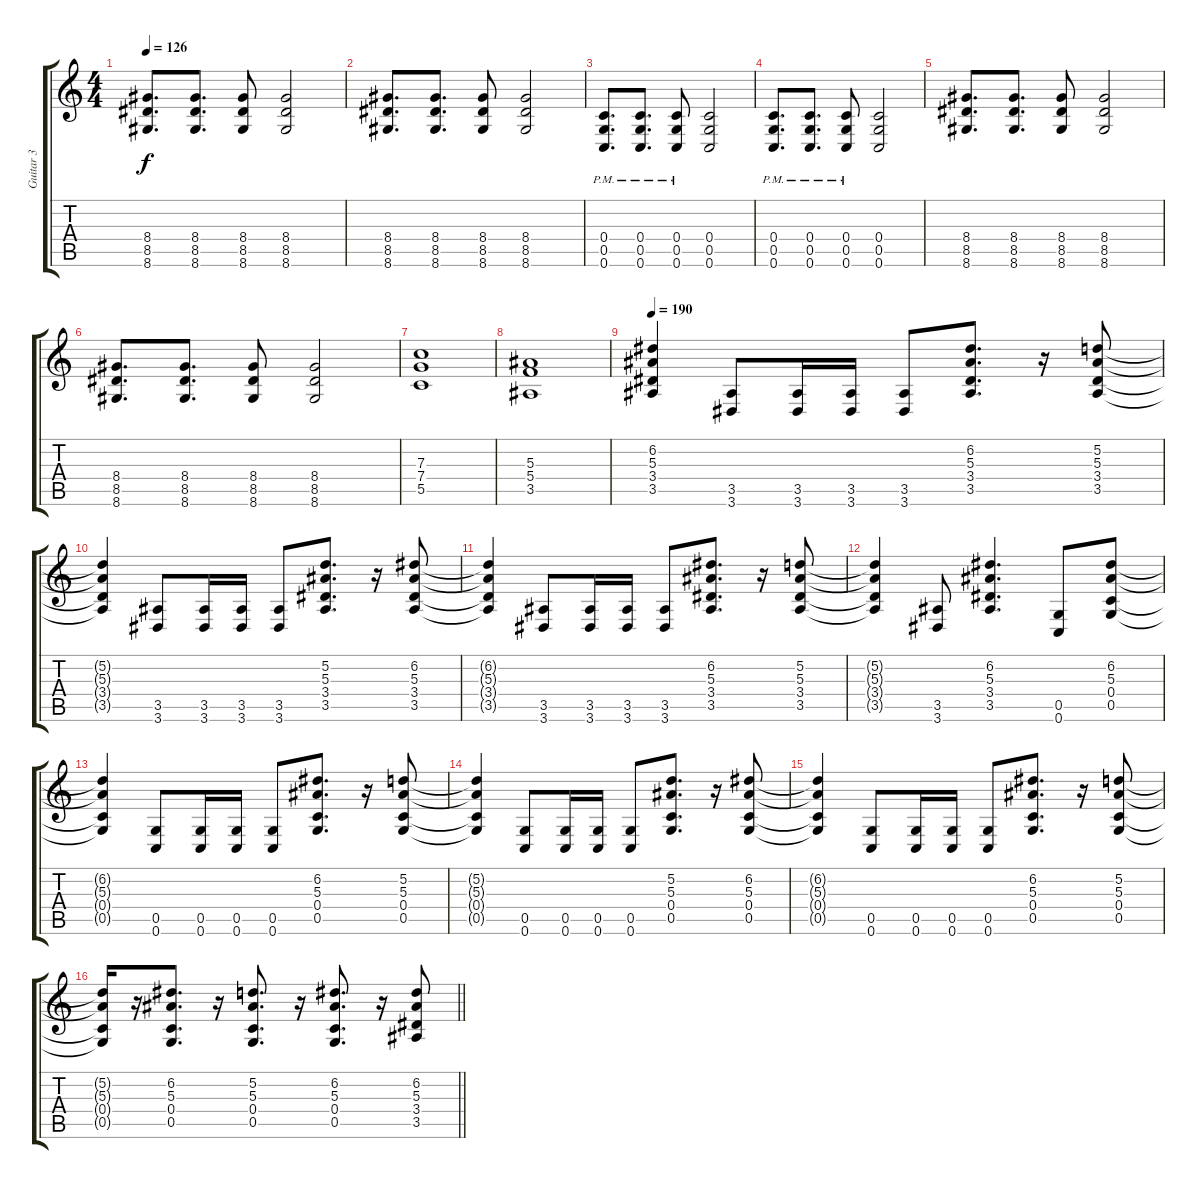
\track ("Guitar 3" "Guitar 3") {instrument overdrivenguitar}
\staff {score tabs}
\tuning (D4 A3 F3 C3 G2 C2) {hide}
\ts (4 4)
\tempo 126
\clef g2
\ks c
(8.4 8.5 8.6).8{d dy f} (8.4 8.5 8.6).8{d} (8.4 8.5 8.6).8 (8.4 8.5 8.6).2 |
(8.4 8.5 8.6).8{d} (8.4 8.5 8.6).8{d} (8.4 8.5 8.6).8 (8.4 8.5 8.6).2 |
(0.4{pm} 0.5{pm} 0.6{pm}).8{d} (0.4{pm} 0.5{pm} 0.6{pm}).8{d} (0.4{pm} 0.5{pm} 0.6{pm}).8 (0.4 0.5 0.6).2 |
(0.4{pm} 0.5{pm} 0.6{pm}).8{d} (0.4{pm} 0.5{pm} 0.6{pm}).8{d} (0.4{pm} 0.5{pm} 0.6{pm}).8 (0.4 0.5 0.6).2 |
(8.4 8.5 8.6).8{d} (8.4 8.5 8.6).8{d} (8.4 8.5 8.6).8 (8.4 8.5 8.6).2 |
(8.4 8.5 8.6).8{d} (8.4 8.5 8.6).8{d} (8.4 8.5 8.6).8 (8.4 8.5 8.6).2 |
(7.3 7.4 5.5).1 |
(5.3 5.4 3.5).1 |
\tempo 190
(6.2 5.3 3.4 3.5).4 (3.5 3.6).8 (3.5 3.6).16 (3.5 3.6).16 (3.5 3.6).8 (6.2 5.3 3.4 3.5).8{d} r.16 (5.2 5.3 3.4 3.5).8 |
(5.2{t} 5.3{t} 3.4{t} 3.5{t}).4 (3.5 3.6).8 (3.5 3.6).16 (3.5 3.6).16 (3.5 3.6).8 (5.2 5.3 3.4 3.5).8{d} r.16 (6.2 5.3 3.4 3.5).8 |
(6.2{t} 5.3{t} 3.4{t} 3.5{t}).4 (3.5 3.6).8 (3.5 3.6).16 (3.5 3.6).16 (3.5 3.6).8 (6.2 5.3 3.4 3.5).8{d} r.16 (5.2 5.3 3.4 3.5).8 |
(5.2{t} 5.3{t} 3.4{t} 3.5{t}).4 (3.5 3.6).8 (6.2 5.3 3.4 3.5).4{d} (0.5 0.6).8 (6.2 5.3 0.4 0.5).8 |
(6.2{t} 5.3{t} 0.4{t} 0.5{t}).4 (0.5 0.6).8 (0.5 0.6).16 (0.5 0.6).16 (0.5 0.6).8 (6.2 5.3 0.4 0.5).8{d} r.16 (5.2 5.3 0.4 0.5).8 |
(5.2{t} 5.3{t} 0.4{t} 0.5{t}).4 (0.5 0.6).8 (0.5 0.6).16 (0.5 0.6).16 (0.5 0.6).8 (5.2 5.3 0.4 0.5).8{d} r.16 (6.2 5.3 0.4 0.5).8 |
(6.2{t} 5.3{t} 0.4{t} 0.5{t}).4 (0.5 0.6).8 (0.5 0.6).16 (0.5 0.6).16 (0.5 0.6).8 (6.2 5.3 0.4 0.5).8{d} r.16 (5.2 5.3 0.4 0.5).8 |
\barLineRight lightlight
(5.2{t} 5.3{t} 0.4{t} 0.5{t}).16 r.16 (6.2 5.3 0.4 0.5).8{d} r.16 (5.2 5.3 0.4 0.5).8{d} r.16 (6.2 5.3 0.4 0.5).8{d} r.16 (6.2 5.3 3.4 3.5).8
